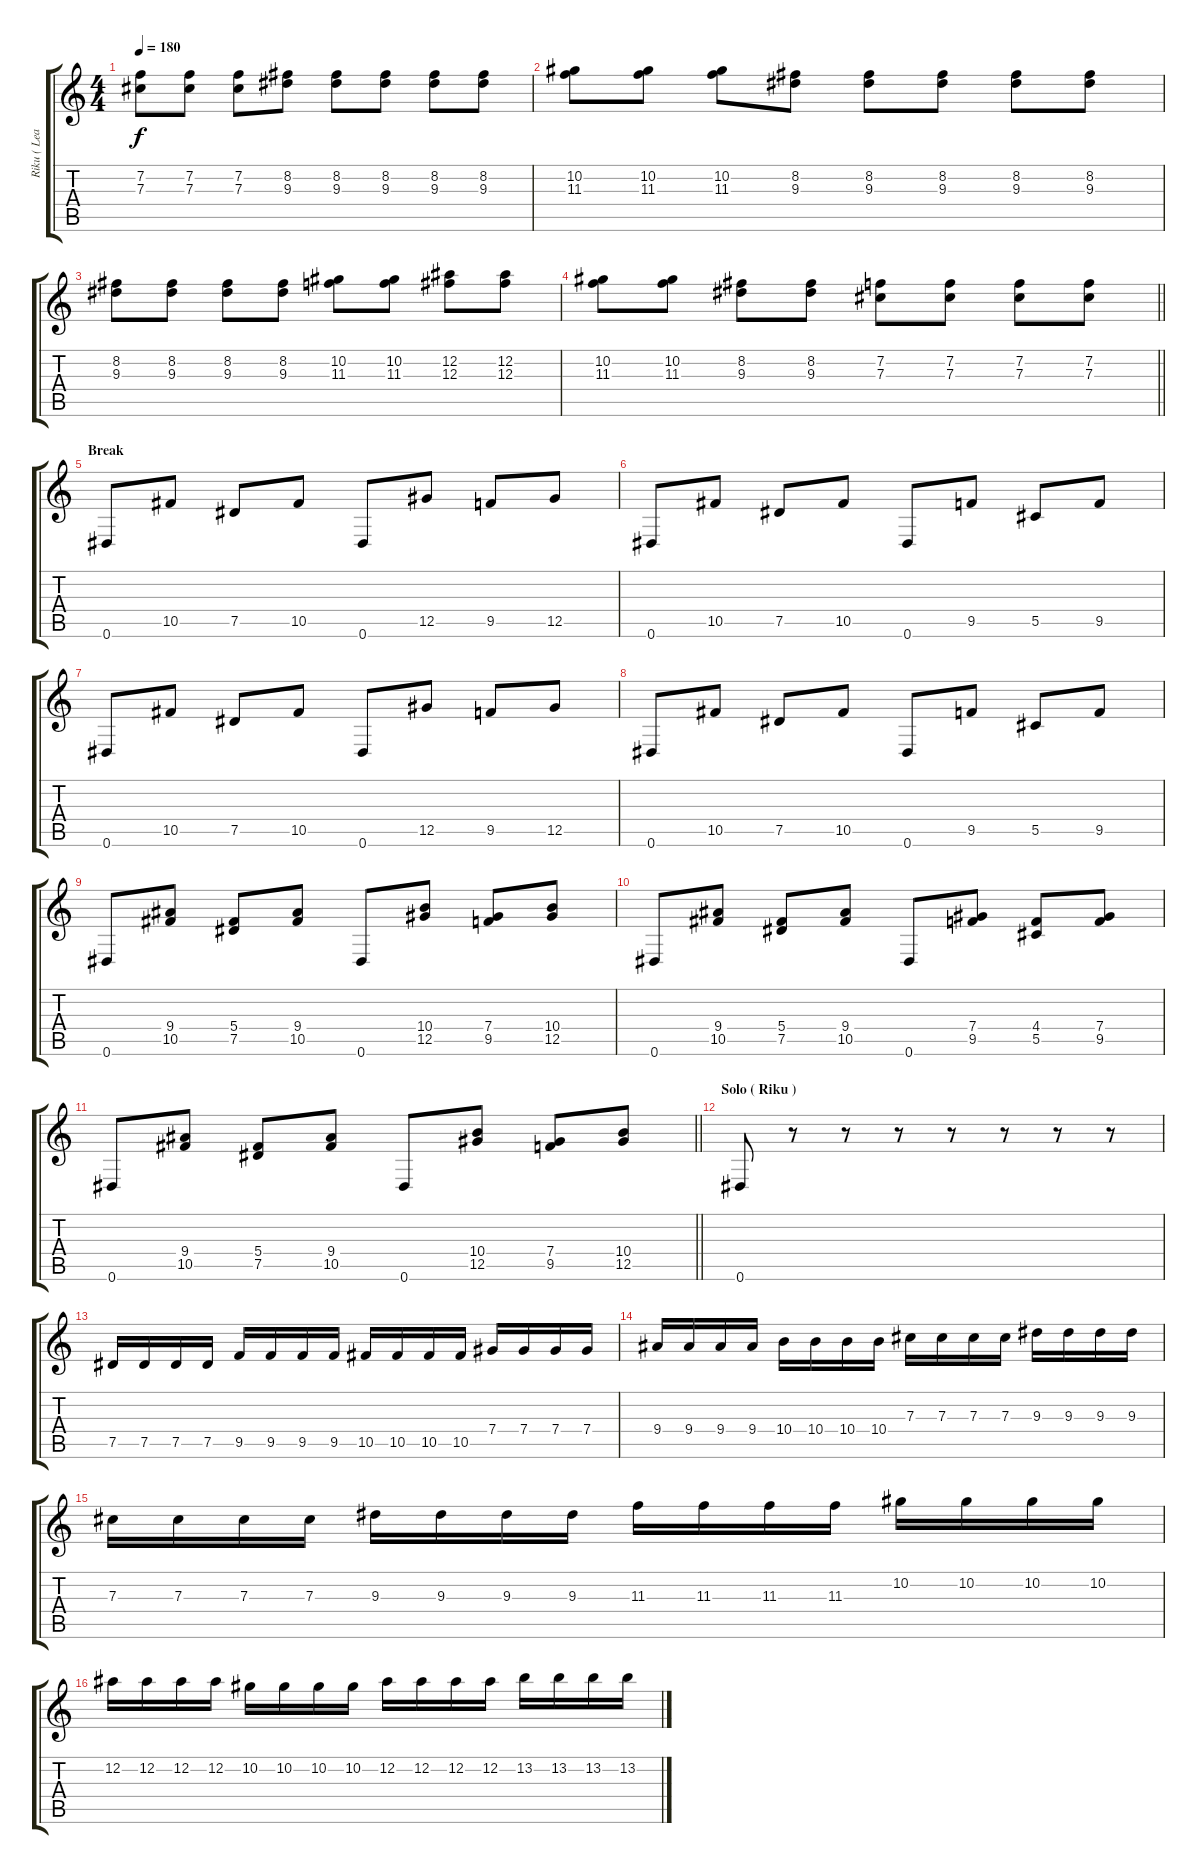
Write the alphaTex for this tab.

\track ("Riku ( Lead )" "Riku ( Lea") {instrument distortionguitar}
\staff {score tabs}
\tuning (Eb4 Bb3 Gb3 Db3 Ab2 Eb2) {hide}
\ts (4 4)
\tempo 180
\clef g2
\ks c
(7.2 7.3).8{dy f} (7.2 7.3).8 (7.2 7.3).8 (8.2 9.3).8 (8.2 9.3).8 (8.2 9.3).8 (8.2 9.3).8 (8.2 9.3).8 |
(10.2 11.3).8 (10.2 11.3).8 (10.2 11.3).8 (8.2 9.3).8 (8.2 9.3).8 (8.2 9.3).8 (8.2 9.3).8 (8.2 9.3).8 |
(8.2 9.3).8 (8.2 9.3).8 (8.2 9.3).8 (8.2 9.3).8 (10.2 11.3).8 (10.2 11.3).8 (12.2 12.3).8 (12.2 12.3).8 |
\barLineRight lightlight
(10.2 11.3).8 (10.2 11.3).8 (8.2 9.3).8 (8.2 9.3).8 (7.2 7.3).8 (7.2 7.3).8 (7.2 7.3).8 (7.2 7.3).8 |
\section ("" "Break")
0.6.8 10.5.8 7.5.8 10.5.8 0.6.8 12.5.8 9.5.8 12.5.8 |
0.6.8 10.5.8 7.5.8 10.5.8 0.6.8 9.5.8 5.5.8 9.5.8 |
0.6.8 10.5.8 7.5.8 10.5.8 0.6.8 12.5.8 9.5.8 12.5.8 |
0.6.8 10.5.8 7.5.8 10.5.8 0.6.8 9.5.8 5.5.8 9.5.8 |
0.6.8 (9.4 10.5).8 (5.4 7.5).8 (9.4 10.5).8 0.6.8 (10.4 12.5).8 (7.4 9.5).8 (10.4 12.5).8 |
0.6.8 (9.4 10.5).8 (5.4 7.5).8 (9.4 10.5).8 0.6.8 (7.4 9.5).8 (4.4 5.5).8 (7.4 9.5).8 |
\barLineRight lightlight
0.6.8 (9.4 10.5).8 (5.4 7.5).8 (9.4 10.5).8 0.6.8 (10.4 12.5).8 (7.4 9.5).8 (10.4 12.5).8 |
\section ("" "Solo ( Riku )")
0.6.8 r.8 r.8 r.8 r.8 r.8 r.8 r.8 |
7.5.16 7.5.16 7.5.16 7.5.16 9.5.16 9.5.16 9.5.16 9.5.16 10.5.16 10.5.16 10.5.16 10.5.16 7.4.16 7.4.16 7.4.16 7.4.16 |
9.4.16 9.4.16 9.4.16 9.4.16 10.4.16 10.4.16 10.4.16 10.4.16 7.3.16 7.3.16 7.3.16 7.3.16 9.3.16 9.3.16 9.3.16 9.3.16 |
7.3.16 7.3.16 7.3.16 7.3.16 9.3.16 9.3.16 9.3.16 9.3.16 11.3.16 11.3.16 11.3.16 11.3.16 10.2.16 10.2.16 10.2.16 10.2.16 |
12.2.16 12.2.16 12.2.16 12.2.16 10.2.16 10.2.16 10.2.16 10.2.16 12.2.16 12.2.16 12.2.16 12.2.16 13.2.16 13.2.16 13.2.16 13.2.16
